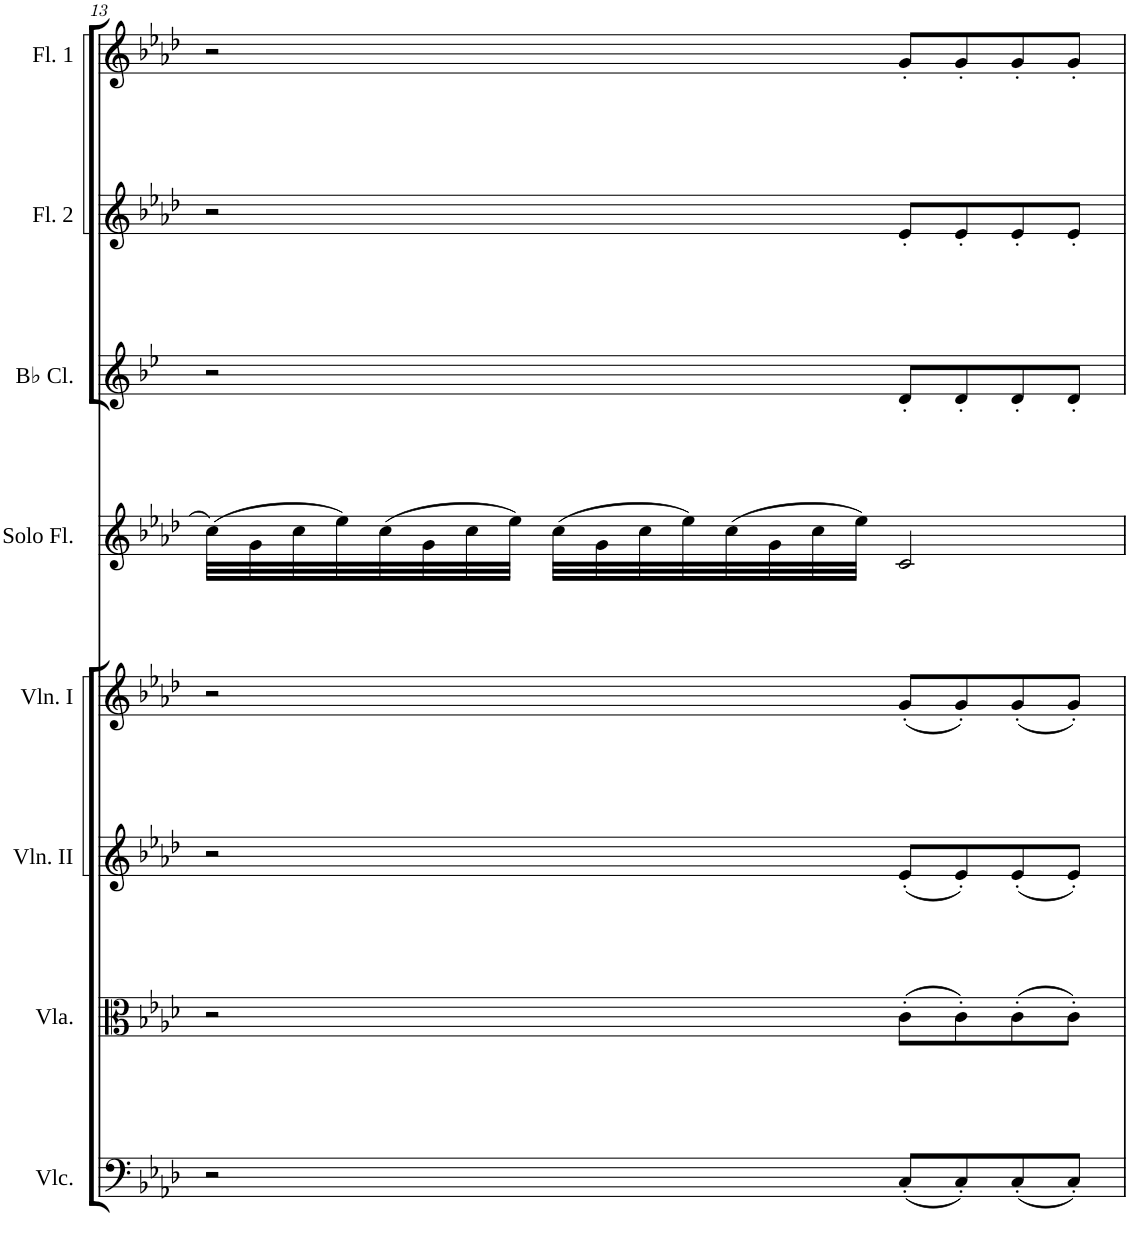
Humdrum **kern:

**kern	**kern	**kern	**kern	**kern	**kern	**kern	**kern
*part8	*part7	*part6	*part5	*part4	*part3	*part2	*part1
*staff8	*staff7	*staff6	*staff5	*staff4	*staff3	*staff2	*staff1
*I"Violoncello	*I"Viola	*I"Violin II	*I"Violin I	*I"Solo Flute	*I"Bb Clarinet	*I"Flute 2	*I"Flute 1
*I'Vlc.	*I'Vla.	*I'Vln. II	*I'Vln. I	*I'Solo Fl.	*I'Bb Cl.	*I'Fl. 2	*I'Fl. 1
!!LO:PB:g=z
*clefF4	*clefC3	*clefG2	*clefG2	*clefG2	*clefG2	*clefG2	*clefG2
*	*	*	*	*	*Trd1c2	*	*
*k[b-e-a-d-]	*k[b-e-a-d-]	*k[b-e-a-d-]	*k[b-e-a-d-]	*k[b-e-a-d-]	*k[b-e-]	*k[b-e-a-d-]	*k[b-e-a-d-]
*M4/4	*M4/4	*M4/4	*M4/4	*M4/4	*M4/4	*M4/4	*M4/4
*met(c)	*met(c)	*met(c)	*met(c)	*met(c)	*met(c)	*met(c)	*met(c)
=13	=13	=13	=13	=13	=13	=13	=13
2r	2r	2r	2r	(32cc\LLL	2r	2r	2r
.	.	.	.	32g\	.	.	.
.	.	.	.	32cc\	.	.	.
.	.	.	.	32ee-\)	.	.	.
.	.	.	.	(32cc\	.	.	.
.	.	.	.	32g\	.	.	.
.	.	.	.	32cc\	.	.	.
.	.	.	.	32ee-\JJJ)	.	.	.
.	.	.	.	(32cc\LLL	.	.	.
.	.	.	.	32g\	.	.	.
.	.	.	.	32cc\	.	.	.
.	.	.	.	32ee-\)	.	.	.
.	.	.	.	(32cc\	.	.	.
.	.	.	.	32g\	.	.	.
.	.	.	.	32cc\	.	.	.
.	.	.	.	32ee-\JJJ)	.	.	.
(8C'/L	(8c'\L	(8e-'/L	(8g'/L	2c/	8d'/L	8e-'/L	8g'/L
8C'/)	8c'\)	8e-'/)	8g'/)	.	8d'/	8e-'/	8g'/
(8C'/	(8c'\	(8e-'/	(8g'/	.	8d'/	8e-'/	8g'/
8C'/J)	8c'\J)	8e-'/J)	8g'/J)	.	8d'/J	8e-'/J	8g'/J
=	=	=	=	=	=	=	=
*-	*-	*-	*-	*-	*-	*-	*-
